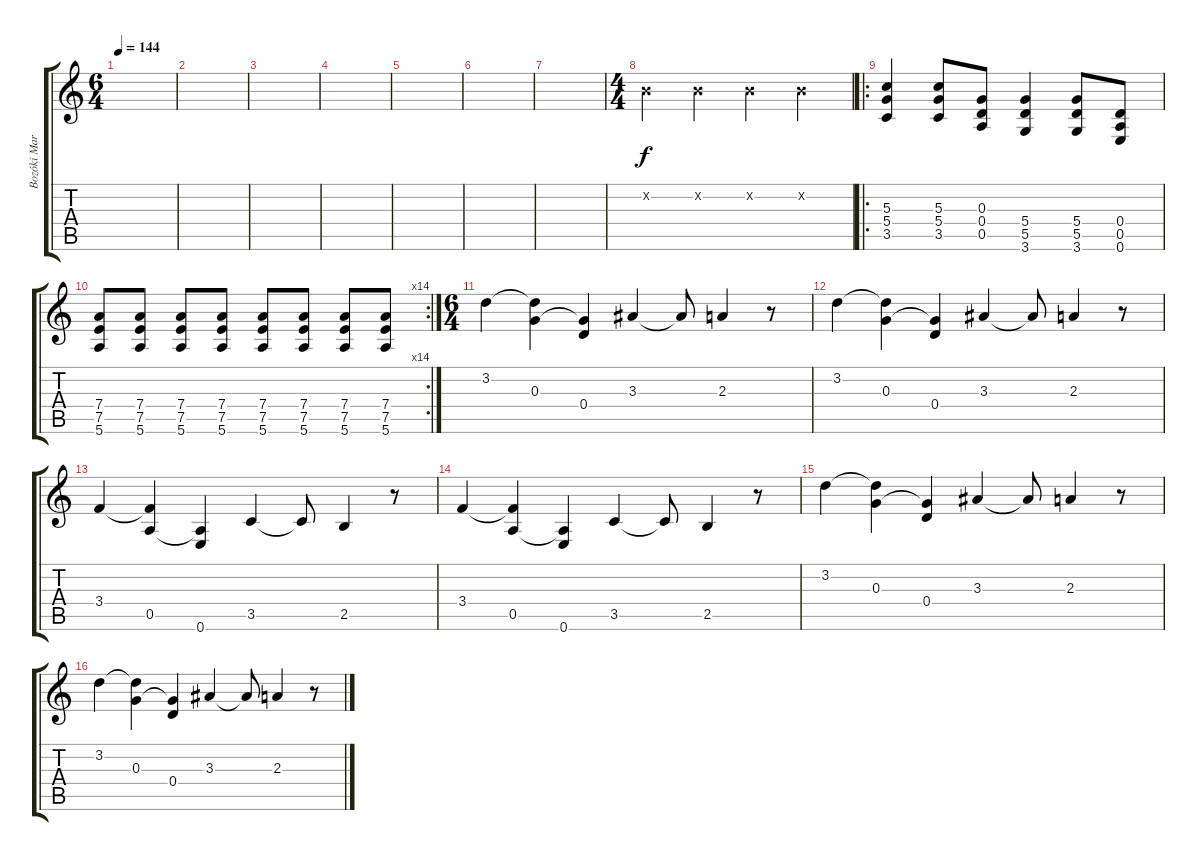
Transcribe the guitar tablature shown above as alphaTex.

\track ("Bozóki Marci - Torzított Gitár" "Bozóki Mar") {instrument distortionguitar}
\staff {score tabs}
\tuning (E4 B3 G3 D3 A2 E2) {hide}
\ts (6 4)
\tempo 144
\clef g2
\ks c
|
|
|
|
|
|
|
\ts (4 4)
0.2{x}.4 0.2{x}.4 0.2{x}.4 0.2{x}.4 |
\ro
(5.3 5.4 3.5).4 (5.3 5.4 3.5).8 (0.3 0.4 0.5).8 (5.4 5.5 3.6).4 (5.4 5.5 3.6).8 (0.4 0.5 0.6).8 |
\rc 14
(7.4 7.5 5.6).8 (7.4 7.5 5.6).8 (7.4 7.5 5.6).8 (7.4 7.5 5.6).8 (7.4 7.5 5.6).8 (7.4 7.5 5.6).8 (7.4 7.5 5.6).8 (7.4 7.5 5.6).8 |
\ts (6 4)
3.2.4 (3.2{t} 0.3).4 (0.3{t} 0.4).4 3.3.4 3.3{t}.8 2.3.4 r.8 |
3.2.4 (3.2{t} 0.3).4 (0.3{t} 0.4).4 3.3.4 3.3{t}.8 2.3.4 r.8 |
3.4.4 (3.4{t} 0.5).4 (0.5{t} 0.6).4 3.5.4 3.5{t}.8 2.5.4 r.8 |
3.4.4 (3.4{t} 0.5).4 (0.5{t} 0.6).4 3.5.4 3.5{t}.8 2.5.4 r.8 |
3.2.4 (3.2{t} 0.3).4 (0.3{t} 0.4).4 3.3.4 3.3{t}.8 2.3.4 r.8 |
3.2.4 (3.2{t} 0.3).4 (0.3{t} 0.4).4 3.3.4 3.3{t}.8 2.3.4 r.8
